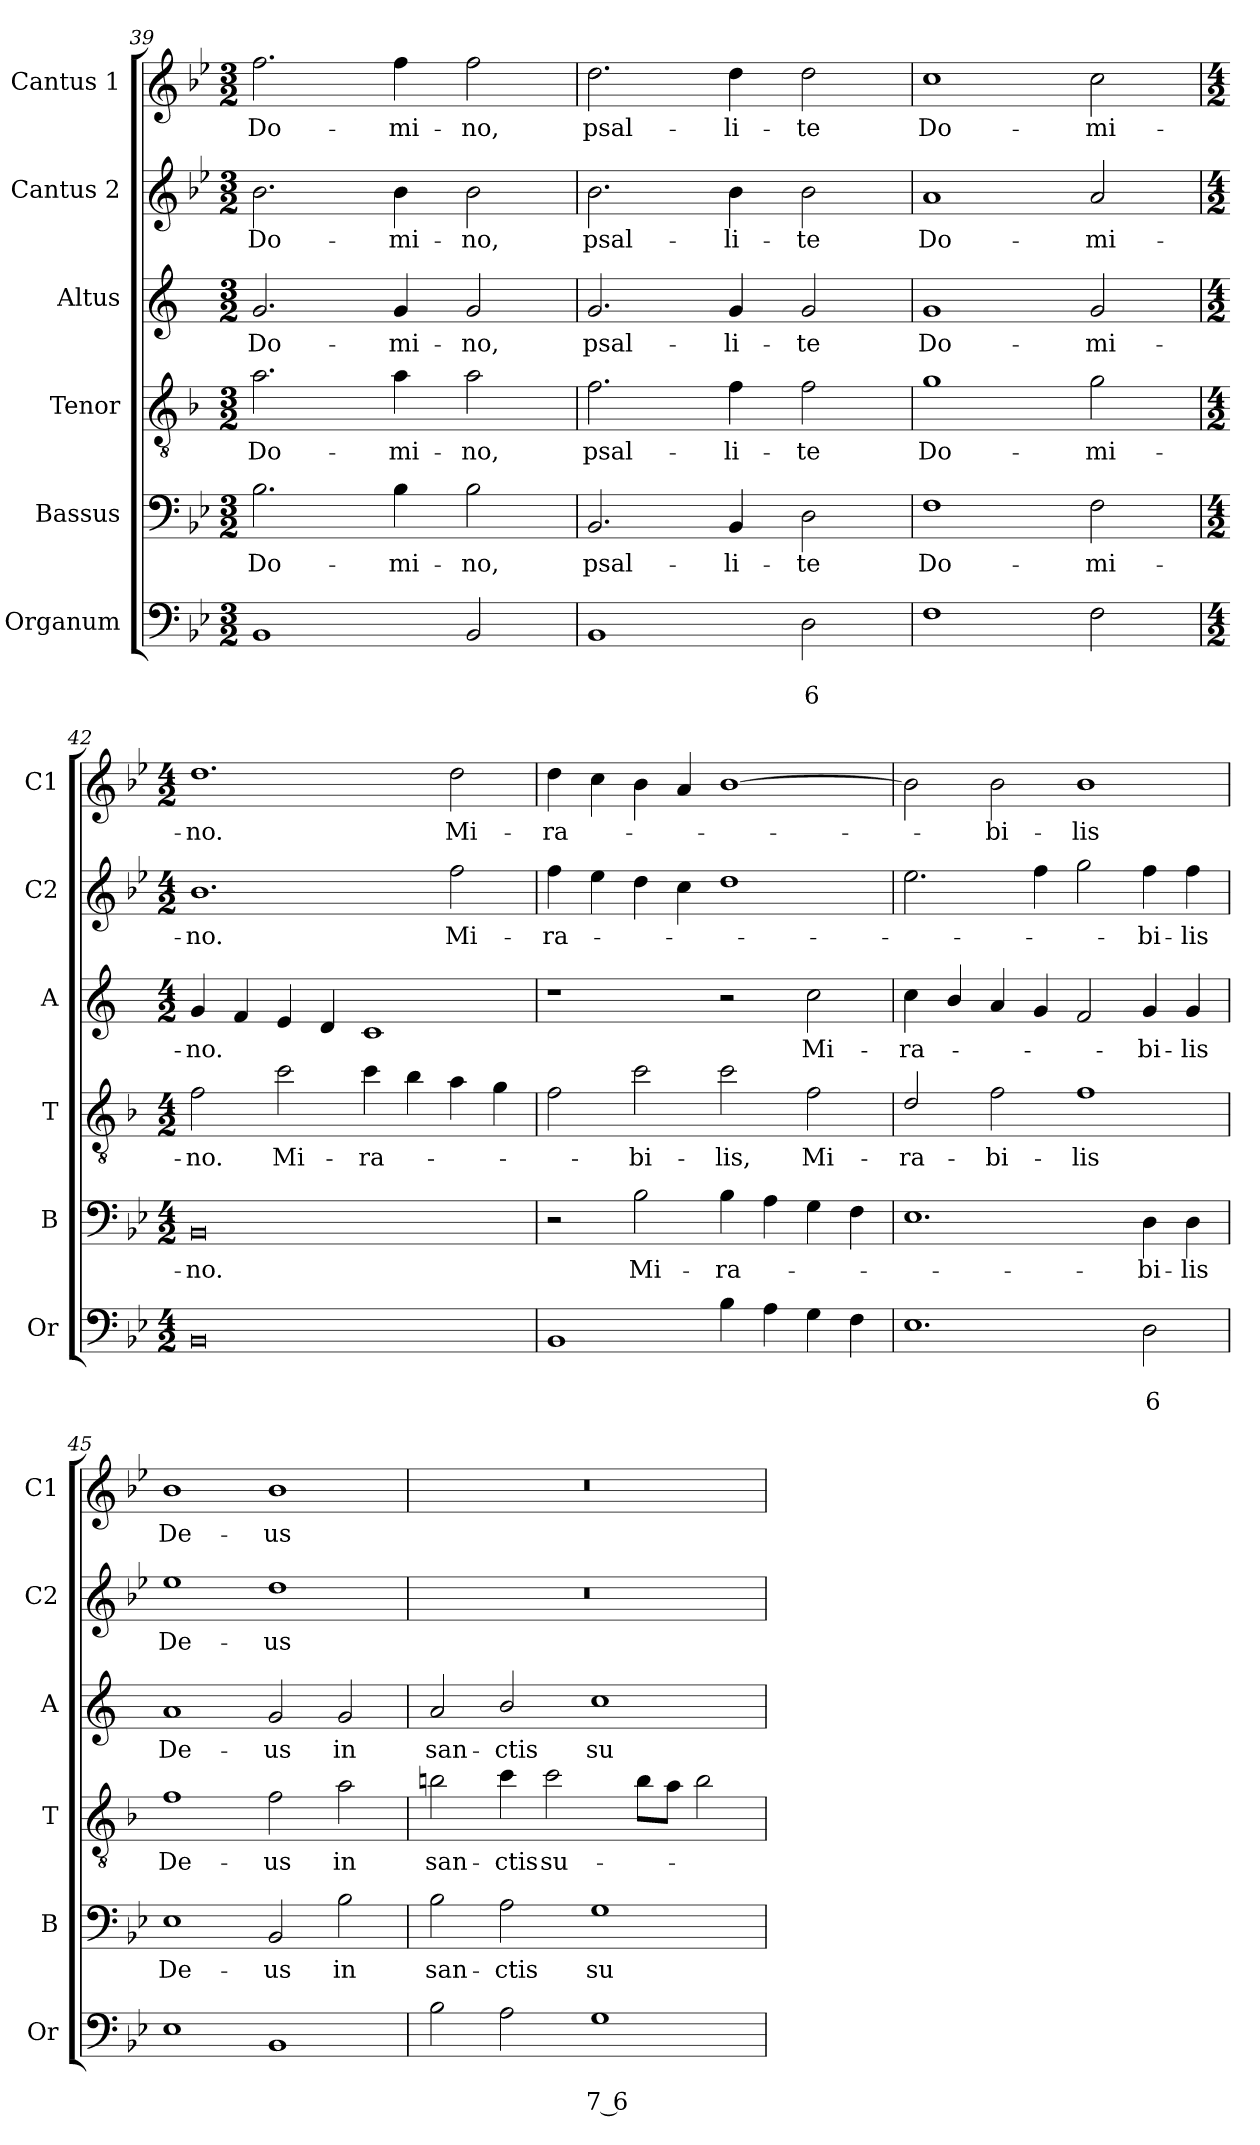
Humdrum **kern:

**kern	**text	**text	**kern	**text	**kern	**text	**kern	**text	**kern	**text	**kern	**text
*part6	*part6	*part6	*part5	*part5	*part4	*part4	*part3	*part3	*part2	*part2	*part1	*part1
*staff6	*staff6	*staff6	*staff5	*staff5	*staff4	*staff4	*staff3	*staff3	*staff2	*staff2	*staff1	*staff1
*I"Organum	*	*	*I"Bassus	*	*I"Tenor	*	*I"Altus	*	*I"Cantus 2	*	*I"Cantus 1	*
*I'Or	*	*	*I'B	*	*I'T	*	*I'A	*	*I'C2	*	*I'C1	*
*clefF4	*	*	*clefF4	*	*clefGv2	*	*clefG2	*	*clefG2	*	*clefG2	*
*	*	*	*	*	*ITrd4c7	*	*ITrd1c2	*	*	*	*	*
*k[b-e-]	*	*	*k[b-e-]	*	*k[b-e-]	*	*k[b-e-]	*	*k[b-e-]	*	*k[b-e-]	*
*B-:	*	*	*B-:	*	*B-:	*	*B-:	*	*B-:	*	*B-:	*
*M3/2	*	*	*M3/2	*	*M3/2	*	*M3/2	*	*M3/2	*	*M3/2	*
=39	=39	=39	=39	=39	=39	=39	=39	=39	=39	=39	=39	=39
!	!	!	!	!LO:LY:b	!	!LO:LY:b	!	!LO:LY:b	!	!LO:LY:b	!	!LO:LY:b
1BB-	.	.	2.B-\	Do-	2.d\	Do-	2.f/	Do-	2.b-\	Do-	2.ff\	Do-
!	!	!	!	!LO:LY:b	!	!LO:LY:b	!	!LO:LY:b	!	!LO:LY:b	!	!LO:LY:b
.	.	.	4B-\	-mi-	4d\	-mi-	4f/	-mi-	4b-\	-mi-	4ff\	-mi-
!	!	!	!	!LO:LY:b	!	!LO:LY:b	!	!LO:LY:b	!	!LO:LY:b	!	!LO:LY:b
2BB-/	.	.	2B-\	-no,	2d\	-no,	2f/	-no,	2b-\	-no,	2ff\	-no,
=40	=40	=40	=40	=40	=40	=40	=40	=40	=40	=40	=40	=40
!	!	!	!	!LO:LY:b	!	!LO:LY:b	!	!LO:LY:b	!	!LO:LY:b	!	!LO:LY:b
1BB-	.	.	2.BB-/	psal-	2.B-\	psal-	2.f/	psal-	2.b-\	psal-	2.dd\	psal-
!	!	!	!	!LO:LY:b	!	!LO:LY:b	!	!LO:LY:b	!	!LO:LY:b	!	!LO:LY:b
.	.	.	4BB-/	-li-	4B-\	-li-	4f/	-li-	4b-\	-li-	4dd\	-li-
!	!	!LO:LY:b	!	!LO:LY:b	!	!LO:LY:b	!	!LO:LY:b	!	!LO:LY:b	!	!LO:LY:b
2D\	.	6	2D\	-te	2B-\	-te	2f/	-te	2b-\	-te	2dd\	-te
!!LO:PB:g=z
=41	=41	=41	=41	=41	=41	=41	=41	=41	=41	=41	=41	=41
!	!	!	!	!LO:LY:b	!	!LO:LY:b	!	!LO:LY:b	!	!LO:LY:b	!	!LO:LY:b
1F	.	.	1F	Do-	1c	Do-	1f	Do-	1a	Do-	1cc	Do-
!	!	!	!	!LO:LY:b	!	!LO:LY:b	!	!LO:LY:b	!	!LO:LY:b	!	!LO:LY:b
2F\	.	.	2F\	-mi-	2c\	-mi-	2f/	-mi-	2a/	-mi-	2cc\	-mi-
=42	=42	=42	=42	=42	=42	=42	=42	=42	=42	=42	=42	=42
*M4/2	*	*	*M4/2	*	*M4/2	*	*M4/2	*	*M4/2	*	*M4/2	*
!	!	!	!	!LO:LY:b	!	!LO:LY:b	!	!LO:LY:b	!	!LO:LY:b	!	!LO:LY:b
0BB-	.	.	0BB-	-no.	2B-\	-no.	4f/	-no.	1.b-	-no.	1.dd	-no.
.	.	.	.	.	.	.	4e-/	.	.	.	.	.
!	!	!	!	!	!	!LO:LY:b	!	!	!	!	!	!
.	.	.	.	.	2f\	Mi-	4d/	.	.	.	.	.
.	.	.	.	.	.	.	4c/	.	.	.	.	.
!	!	!	!	!	!	!LO:LY:b	!	!	!	!	!	!
.	.	.	.	.	4f\	-ra-	1B-	.	.	.	.	.
.	.	.	.	.	4e-\	.	.	.	.	.	.	.
!	!	!	!	!	!	!	!	!	!	!LO:LY:b	!	!LO:LY:b
.	.	.	.	.	4d\	.	.	.	2ff\	Mi-	2dd\	Mi-
.	.	.	.	.	4c\	.	.	.	.	.	.	.
=43	=43	=43	=43	=43	=43	=43	=43	=43	=43	=43	=43	=43
!	!	!	!	!	!	!	!	!	!	!LO:LY:b	!	!LO:LY:b
1BB-	.	.	2r	.	2B-\	.	1r	.	4ff\	-ra-	4dd\	-ra-
.	.	.	.	.	.	.	.	.	4ee-\	.	4cc\	.
!	!	!	!	!LO:LY:b	!	!LO:LY:b	!	!	!	!	!	!
.	.	.	2B-\	Mi-	2f\	-bi-	.	.	4dd\	.	4b-\	.
.	.	.	.	.	.	.	.	.	4cc\	.	4a/	.
!	!	!	!	!LO:LY:b	!	!LO:LY:b	!	!	!	!	!	!
4B-\	.	.	4B-\	-ra-	2f\	-lis,	2r	.	1dd	.	[1b-	.
4A\	.	.	4A\	.	.	.	.	.	.	.	.	.
!	!	!	!	!	!	!LO:LY:b	!	!LO:LY:b	!	!	!	!
4G\	.	.	4G\	.	2B-\	Mi-	2b-\	Mi-	.	.	.	.
4F\	.	.	4F\	.	.	.	.	.	.	.	.	.
=44	=44	=44	=44	=44	=44	=44	=44	=44	=44	=44	=44	=44
!	!	!	!	!	!	!LO:LY:b	!	!LO:LY:b	!	!	!	!
1.E-	.	.	1.E-	.	2G/	-ra-	4b-\	-ra-	2.ee-\	.	2b-\]	.
.	.	.	.	.	.	.	4a/	.	.	.	.	.
!	!	!	!	!	!	!LO:LY:b	!	!	!	!	!	!LO:LY:b
.	.	.	.	.	2B-\	-bi-	4g/	.	.	.	2b-\	-bi-
.	.	.	.	.	.	.	4f/	.	4ff\	.	.	.
!	!	!	!	!	!	!LO:LY:b	!	!	!	!	!	!LO:LY:b
.	.	.	.	.	1B-	-lis	2e-/	.	2gg\	.	1b-	-lis
!	!	!LO:LY:b	!	!LO:LY:b	!	!	!	!LO:LY:b	!	!LO:LY:b	!	!
2D\	.	6	4D\	-bi-	.	.	4f/	-bi-	4ff\	-bi-	.	.
!	!	!	!	!LO:LY:b	!	!	!	!LO:LY:b	!	!LO:LY:b	!	!
.	.	.	4D\	-lis	.	.	4f/	-lis	4ff\	-lis	.	.
=45	=45	=45	=45	=45	=45	=45	=45	=45	=45	=45	=45	=45
!	!	!	!	!LO:LY:b	!	!LO:LY:b	!	!LO:LY:b	!	!LO:LY:b	!	!LO:LY:b
1E-	.	.	1E-	De-	1B-	De-	1g	De-	1ee-	De-	1b-	De-
!	!	!	!	!LO:LY:b	!	!LO:LY:b	!	!LO:LY:b	!	!LO:LY:b	!	!LO:LY:b
1BB-	.	.	2BB-/	-us	2B-\	-us	2f/	-us	1dd	-us	1b-	-us
!	!	!	!	!LO:LY:b	!	!LO:LY:b	!	!LO:LY:b	!	!	!	!
.	.	.	2B-\	in	2d\	in	2f/	in	.	.	.	.
!!LO:LB:g=z
=46	=46	=46	=46	=46	=46	=46	=46	=46	=46	=46	=46	=46
!	!	!	!	!LO:LY:b	!	!LO:LY:b	!	!LO:LY:b	!	!	!	!
2B-\	.	.	2B-\	san-	2en\	san-	2g/	san-	0r	.	0r	.
!	!	!	!	!LO:LY:b	!	!LO:LY:b	!	!LO:LY:b	!	!	!	!
2A\	.	.	2A\	-ctis	4f\	-ctis	2a/	-ctis	.	.	.	.
!	!	!	!	!	!	!LO:LY:b	!	!	!	!	!	!
.	.	.	.	.	2f\	su-	.	.	.	.	.	.
!	!	!LO:LY:b	!	!LO:LY:b	!	!	!	!LO:LY:b	!	!	!	!
1G	.	7 6	1G	su-	.	.	1b-	su-	.	.	.	.
.	.	.	.	.	8e\L	.	.	.	.	.	.	.
.	.	.	.	.	8d\J	.	.	.	.	.	.	.
.	.	.	.	.	2e\	.	.	.	.	.	.	.
=	=	=	=	=	=	=	=	=	=	=	=	=
*-	*-	*-	*-	*-	*-	*-	*-	*-	*-	*-	*-	*-
